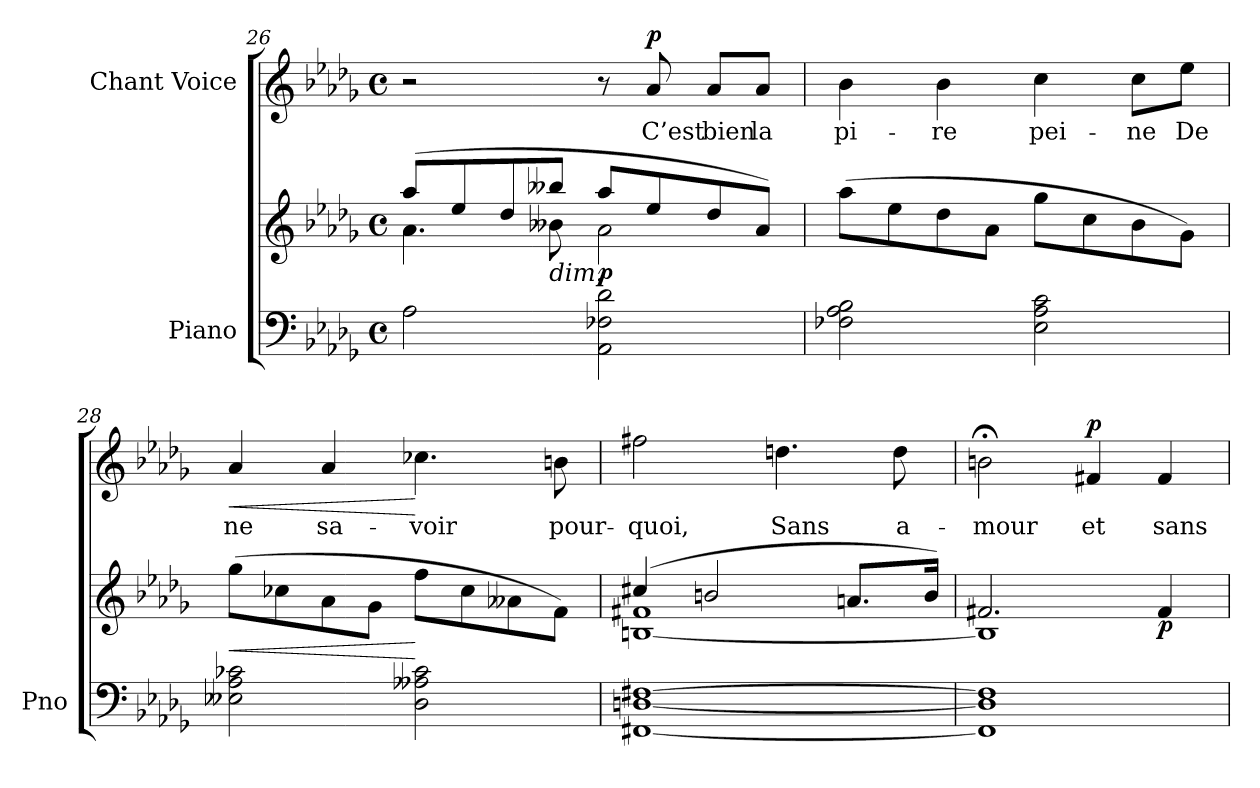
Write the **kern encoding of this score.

**kern	**kern	**dynam	**kern	**text	**dynam
*part2	*part2	*part2	*part1	*part1	*part1
*staff3	*staff2	*staff2/3	*staff1	*staff1	*staff1
*I"Piano	*	*	*I"Chant               Voice	*	*
*I'Pno	*	*	*	*	*
!!LO:LB:g=z
*clefF4	*clefG2	*	*clefG2	*	*
*k[b-e-a-d-g-]	*k[b-e-a-d-g-]	*	*k[b-e-a-d-g-]	*	*
*M4/4	*M4/4	*	*M4/4	*	*
*met(c)	*met(c)	*	*met(c)	*	*
=26	=26	=26	=26	=26	=26
*	*^	*	*	*	*
2A-\	(>8aa-/L	4.a-\	.	2r	.	.
.	8ee-/	.	.	.	.	.
.	8dd-/	.	.	.	.	.
!	!LO:TX:b:i:t=dim.	!	!	!	!	!
.	8bb--X/J	8b--X\	.	.	.	.
!	!	!	!LO:DY:b	!	!	!
2AA-\ 2F-X\ 2d-\	8aa-/L	2a-\	p	8r	.	.
!	!	!	!	!	!LO:LY:b	!LO:DY:a
.	8ee-/	.	.	8a-/	C’est	p
!	!	!	!	!	!LO:LY:b	!
.	8dd-/	.	.	8a-/L	bien	.
!	!	!	!	!	!LO:LY:b	!
.	8a-/J)	.	.	8a-/J	la	.
*	*v	*v	*	*	*	*
=27	=27	=27	=27	=27	=27
!	!	!	!	!LO:LY:b	!
2F-X\ 2A-\ 2B-\	(>8aa-\L	.	4b-\	pi-	.
.	8ee-\	.	.	.	.
!	!	!	!	!LO:LY:b	!
.	8dd-\	.	4b-\	-re	.
.	8a-\J	.	.	.	.
!	!	!	!	!LO:LY:b	!
2E-\ 2A-\ 2c\	8gg-\L	.	4cc\	pei-	.
.	8cc\	.	.	.	.
!	!	!	!	!LO:LY:b	!
.	8b-\	.	8cc\L	-ne	.
!	!	!	!	!LO:LY:b	!
.	8g-\J)	.	8ee-\J	De	.
=28	=28	=28	=28	=28	=28
!	!	!LO:HP:b	!	!LO:LY:b	!LO:HP:b
2E--X\ 2A-\ 2c-X\	(>8gg-\L	<	4a-/	ne	<
.	8cc-X\	.	.	.	.
!	!	!	!	!LO:LY:b	!
.	8a-\	.	4a-/	sa-	.
.	8g-\J	.	.	.	.
!	!	!	!	!LO:LY:b	!
2D-\ 2A--X\ 2c-\	8ff\L	[	4.cc-X\	-voir	[
.	8cc-\	.	.	.	.
.	8a--X\	.	.	.	.
!	!	!	!	!LO:LY:b	!
.	8f\J)	.	8bn\	pour-	.
!!LO:LB:g=z
=29	=29	=29	=29	=29	=29
*	*	*	*MM76	*	*
*	*^	*	*	*	*
!	!	!	!LO:DY:b	!	!LO:LY:b	!
!	!	!	!LO:DY:n=1:b	!	!	!
!	!	!	!LO:DY:n=2:b	!	!	!LO:DY:a
!	!	!	!	!	!	!LO:DY:n=1:a
!	!	!	!	!	!	!LO:DY:n=2:a
[1FF#X [1Dn [1F#X	(>4cc#X/	[1Bn 1f#X	other-dynamics f other-dynamics	2ff#X\	-quoi,	other-dynamics f other-dynamics
.	2bn/	.	.	.	.	.
!	!	!	!	!	!LO:LY:b	!
.	.	.	.	4.ddn\	Sans	.
.	8.an/L	.	.	.	.	.
!	!	!	!	!	!LO:LY:b	!
.	.	.	.	8dd\	a-	.
.	16b/Jk)	.	.	.	.	.
=30	=30	=30	=30	=30	=30	=30
!	!	!	!	!	!LO:LY:b	!
1FF#] 1D] 1F#]	2.f#X/	1B]	.	2bn;<\	-mour	.
!	!	!	!	!	!LO:LY:b	!LO:DY:a
.	.	.	.	4f#X/	et	p
!	!	!	!LO:DY:b	!	!LO:LY:b	!
.	4f#/	.	p	4f#/	sans	.
*	*v	*v	*	*	*	*
=	=	=	=	=	=
*-	*-	*-	*-	*-	*-
